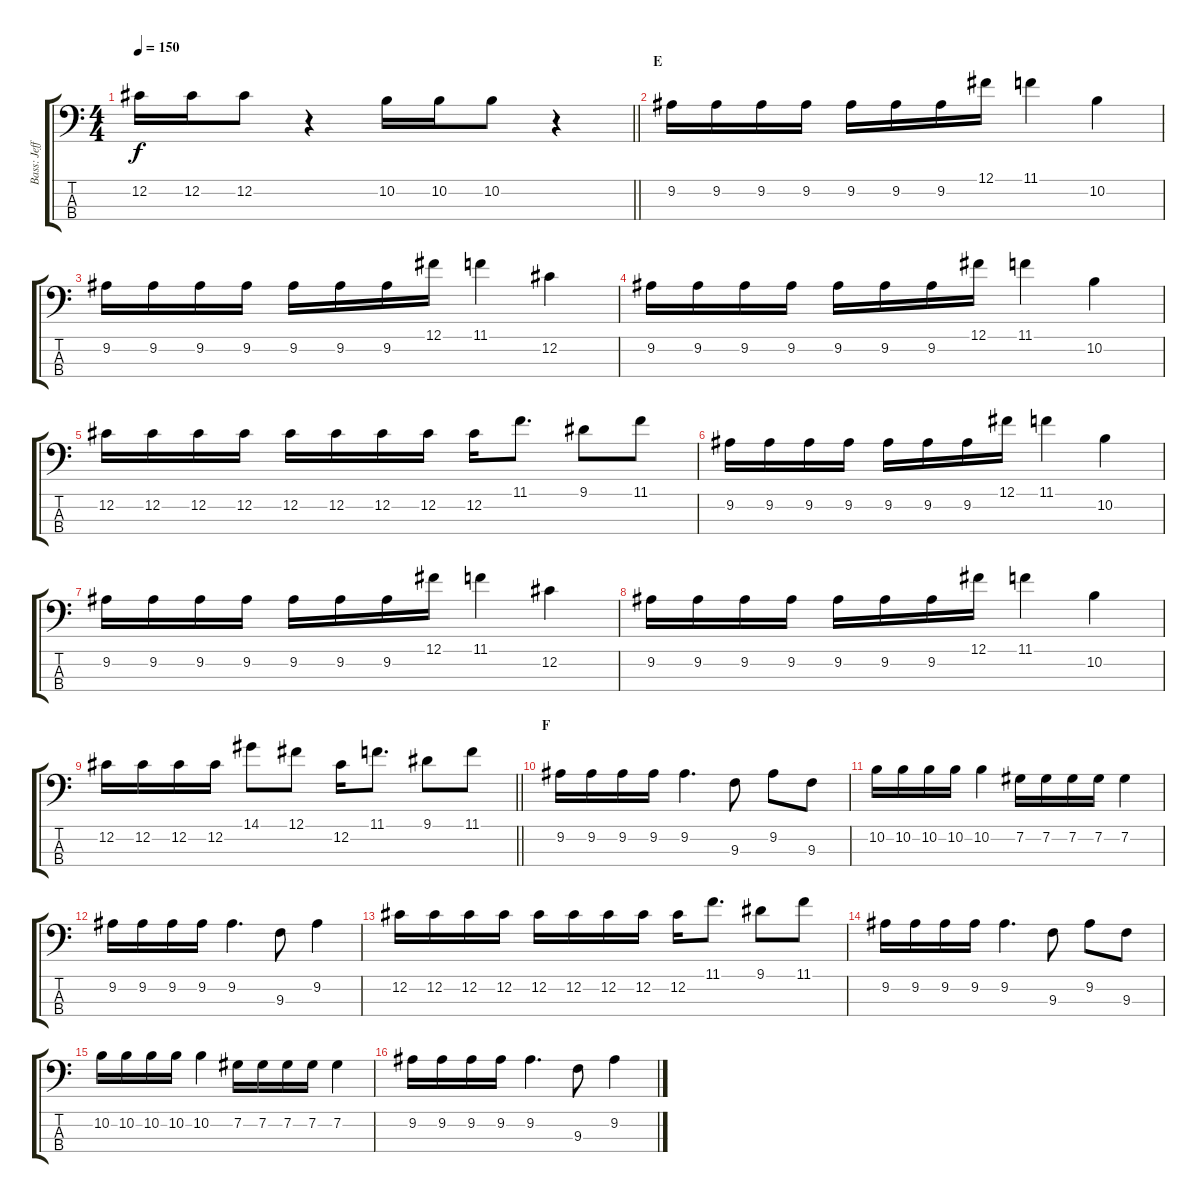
\track ("Bass: Jeff" "Bass: Jeff") {instrument electricbassfinger}
\staff {score tabs}
\tuning (Gb2 Db2 Ab1 Eb1) {hide}
\ts (4 4)
\tempo 150
\clef f4
\barLineRight lightlight
\ks c
12.2.16{dy f} 12.2.16 12.2.8 r.4 10.2.16 10.2.16 10.2.8 r.4 |
\section ("" "E")
9.2.16 9.2.16 9.2.16 9.2.16 9.2.16 9.2.16 9.2.16 12.1.16 11.1.4 10.2.4 |
9.2.16 9.2.16 9.2.16 9.2.16 9.2.16 9.2.16 9.2.16 12.1.16 11.1.4 12.2.4 |
9.2.16 9.2.16 9.2.16 9.2.16 9.2.16 9.2.16 9.2.16 12.1.16 11.1.4 10.2.4 |
12.2.16 12.2.16 12.2.16 12.2.16 12.2.16 12.2.16 12.2.16 12.2.16 12.2.16 11.1.8{d} 9.1.8 11.1.8 |
9.2.16 9.2.16 9.2.16 9.2.16 9.2.16 9.2.16 9.2.16 12.1.16 11.1.4 10.2.4 |
9.2.16 9.2.16 9.2.16 9.2.16 9.2.16 9.2.16 9.2.16 12.1.16 11.1.4 12.2.4 |
9.2.16 9.2.16 9.2.16 9.2.16 9.2.16 9.2.16 9.2.16 12.1.16 11.1.4 10.2.4 |
\barLineRight lightlight
12.2.16 12.2.16 12.2.16 12.2.16 14.1.8 12.1.8 12.2.16 11.1.8{d} 9.1.8 11.1.8 |
\section ("" "F")
9.2.16 9.2.16 9.2.16 9.2.16 9.2.4{d} 9.3.8 9.2.8 9.3.8 |
10.2.16 10.2.16 10.2.16 10.2.16 10.2.4 7.2.16 7.2.16 7.2.16 7.2.16 7.2.4 |
9.2.16 9.2.16 9.2.16 9.2.16 9.2.4{d} 9.3.8 9.2.4 |
12.2.16 12.2.16 12.2.16 12.2.16 12.2.16 12.2.16 12.2.16 12.2.16 12.2.16 11.1.8{d} 9.1.8 11.1.8 |
9.2.16 9.2.16 9.2.16 9.2.16 9.2.4{d} 9.3.8 9.2.8 9.3.8 |
10.2.16 10.2.16 10.2.16 10.2.16 10.2.4 7.2.16 7.2.16 7.2.16 7.2.16 7.2.4 |
9.2.16 9.2.16 9.2.16 9.2.16 9.2.4{d} 9.3.8 9.2.4
